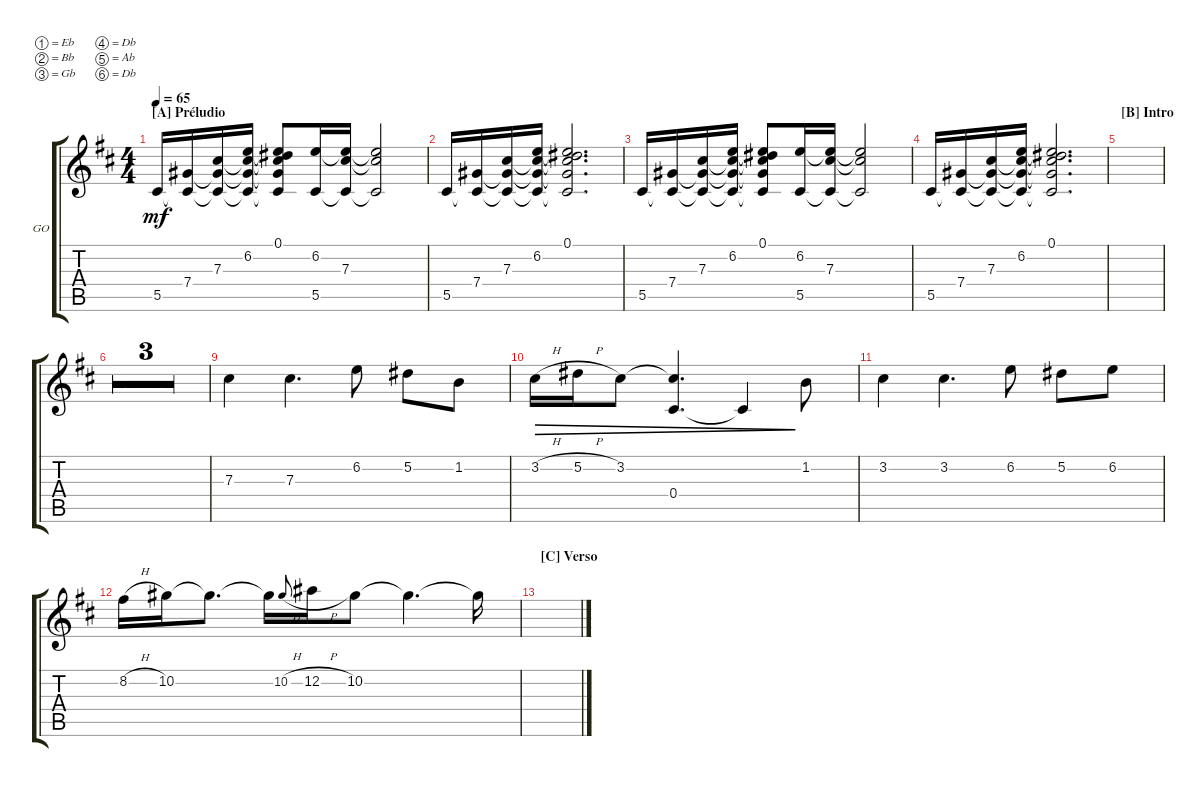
\defaultSystemsLayout 4
\bracketExtendMode groupsimilarinstruments
\firstSystemTrackNameOrientation horizontal
\otherSystemsTrackNameOrientation horizontal
\track ("Guitarra Over" "GO") {multiBarRest instrument acousticguitarsteel}
\staff {score tabs}
\tuning (Eb4 Bb3 Gb3 Db3 Ab2 Db2)
\ts (4 4)
\section ("A" "Préludio")
\tempo 65
\clef g2
\ks d
5.5.16{dy mf instrument acousticguitarsteel} (7.4 5.5{t}).16 (7.3 5.5{t} 7.4{t}).16 (6.2 5.5{t} 7.3{t} 7.4{t}).16 (0.1 5.5{t} 6.2{t} 7.3{t} 7.4{t}).8 (6.2 5.5).16 (7.3 5.5{t} 6.2{t}).16 (7.3{t} 5.5{t} 6.2{t}).2 |
5.5.16 (7.4 5.5{t}).16 (7.3 5.5{t} 7.4{t}).16 (6.2 5.5{t} 7.3{t} 7.4{t}).16 (0.1 5.5{t} 6.2{t} 7.3{t} 7.4{t}).2{d} |
5.5.16 (7.4 5.5{t}).16 (7.3 5.5{t} 7.4{t}).16 (6.2 5.5{t} 7.3{t} 7.4{t}).16 (0.1 5.5{t} 6.2{t} 7.3{t} 7.4{t}).8 (6.2 5.5).16 (7.3 5.5{t} 6.2{t}).16 (7.3{t} 5.5{t} 6.2{t}).2 |
5.5.16 (7.4 5.5{t}).16 (7.3 5.5{t} 7.4{t}).16 (6.2 5.5{t} 7.3{t} 7.4{t}).16 (0.1 5.5{t} 6.2{t} 7.3{t} 7.4{t}).2{d} |
\section ("B" "Intro")
|
|
|
|
7.3.4 7.3.4{d} 6.2.8 5.2.8 1.2.8 |
3.2{h}.16{dec} 5.2{h}.16{dec} 3.2.8{dec} (0.4 3.2{t}).4{d dec} 0.4{t}.4{dec} 1.2.8 |
3.2.4 3.2.4{d} 6.2.8 5.2.8 6.2.8 |
8.2{h}.16 10.2.16 10.2{t}.8{d} 10.2{t}.16 10.2{h}.8{gr onbeat} 12.2{h}.16 10.2.8 10.2{t}.4{d} 10.2{t}.16 |
\section ("C" "Verso")
